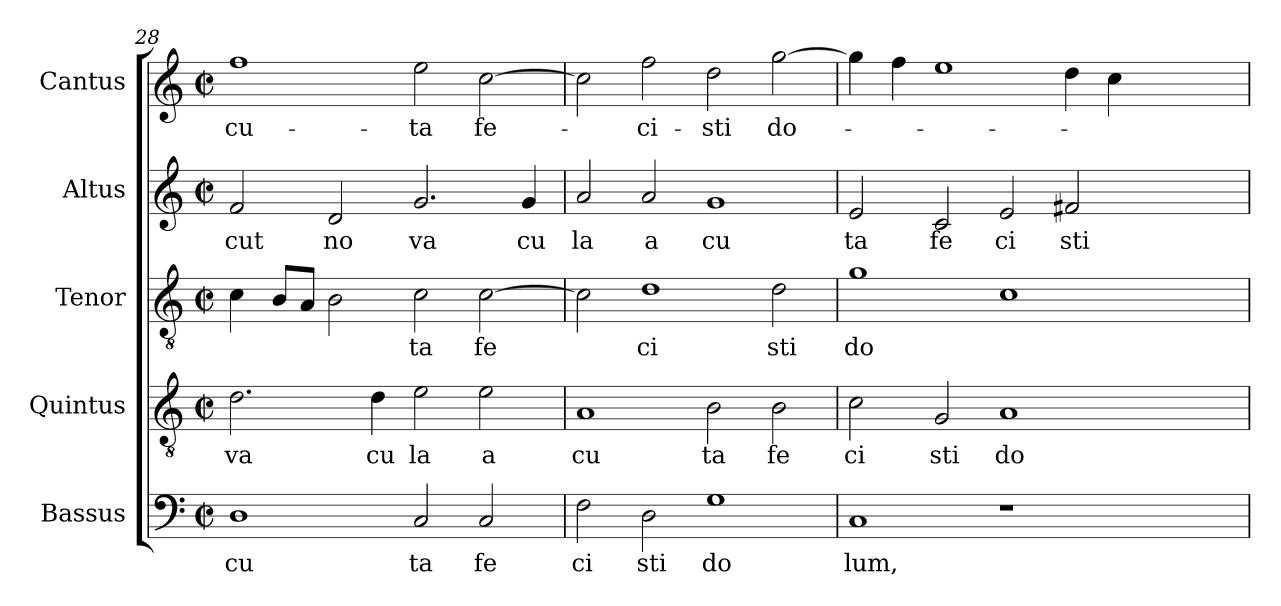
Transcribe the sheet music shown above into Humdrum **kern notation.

**kern	**text	**kern	**text	**kern	**text	**kern	**text	**kern	**text
*part5	*part5	*part4	*part4	*part3	*part3	*part2	*part2	*part1	*part1
*staff5	*staff5	*staff4	*staff4	*staff3	*staff3	*staff2	*staff2	*staff1	*staff1
*I"Bassus	*	*I"Quintus	*	*I"Tenor	*	*I"Altus	*	*I"Cantus	*
*clefF4	*	*clefGv2	*	*clefGv2	*	*clefG2	*	*clefG2	*
*M2/2	*	*M2/2	*	*M2/2	*	*M2/2	*	*M2/2	*
*met(c|)	*	*met(c|)	*	*met(c|)	*	*met(c|)	*	*met(c|)	*
=28	=28	=28	=28	=28	=28	=28	=28	=28	=28
!	!LO:LY:b:cj	!	!LO:LY:b:cj	!	!	!	!LO:LY:b:cj	!	!LO:LY:b:cj
1D	cu	2.d\	va	4c\	.	2f/	cut	1ff	-cu-
.	.	.	.	8B/L	.	.	.	.	.
.	.	.	.	8A/J	.	.	.	.	.
!	!	!	!	!	!	!	!LO:LY:b:cj	!	!
.	.	.	.	2B\	.	2d/	no	.	.
!	!	!	!LO:LY:b:cj	!	!	!	!	!	!
.	.	4d\	cu	.	.	.	.	.	.
!	!LO:LY:b:cj	!	!LO:LY:b:cj	!	!LO:LY:b:cj	!	!LO:LY:b:cj	!	!LO:LY:b:cj
2C/	ta	2e\	la	2c\	ta	2.g/	va	2ee\	-ta
!	!LO:LY:b:cj	!	!LO:LY:b:cj	!	!LO:LY:b:cj	!	!	!	!LO:LY:b:cj
2C/	fe	2e\	a	[>2c\	fe	.	.	[>2cc\	fe-
!	!	!	!	!	!	!	!LO:LY:b:cj	!	!
.	.	.	.	.	.	4g/	cu	.	.
=29	=29	=29	=29	=29	=29	=29	=29	=29	=29
!	!LO:LY:b:cj	!	!LO:LY:b:cj	!	!	!	!LO:LY:b:cj	!	!
2F\	ci	1A	cu	2c\]	.	2a/	la	2cc\]	.
!	!LO:LY:b:cj	!	!	!	!LO:LY:b:cj	!	!LO:LY:b:cj	!	!LO:LY:b:cj
2D\	sti	.	.	1d	ci	2a/	a	2ff\	-ci-
!	!LO:LY:b:cj	!	!LO:LY:b:cj	!	!	!	!LO:LY:b:cj	!	!LO:LY:b:cj
1G	do	2B\	ta	.	.	1g	cu	2dd\	-sti
!	!	!	!LO:LY:b:cj	!	!LO:LY:b:cj	!	!	!	!LO:LY:b:cj
.	.	2B\	fe	2d\	sti	.	.	[>2gg\	do-
=30	=30	=30	=30	=30	=30	=30	=30	=30	=30
!	!LO:LY:b:cj	!	!LO:LY:b:cj	!	!LO:LY:b:cj	!	!LO:LY:b:cj	!	!
1C	lum,	2c\	ci	1g	do	2e/	ta	4gg\]	.
.	.	.	.	.	.	.	.	4ff\	.
!	!	!	!LO:LY:b:cj	!	!	!	!LO:LY:b:cj	!	!
.	.	2G/	sti	.	.	2c/	fe	1ee	.
!LO:N:vis=1	!	!	!LO:LY:b:cj	!	!	!	!LO:LY:b:cj	!	!
0r	.	1A	do	1c	.	2e/	ci	.	.
!	!	!	!	!	!	!	!LO:LY:b:cj	!	!
.	.	.	.	.	.	2f#X/	sti	4dd\	.
.	.	.	.	.	.	.	.	4cc\	.
.	.	1ryy	.	1ryy	.	1ryy	.	1ryy	.
=	=	=	=	=	=	=	=	=	=
*-	*-	*-	*-	*-	*-	*-	*-	*-	*-
